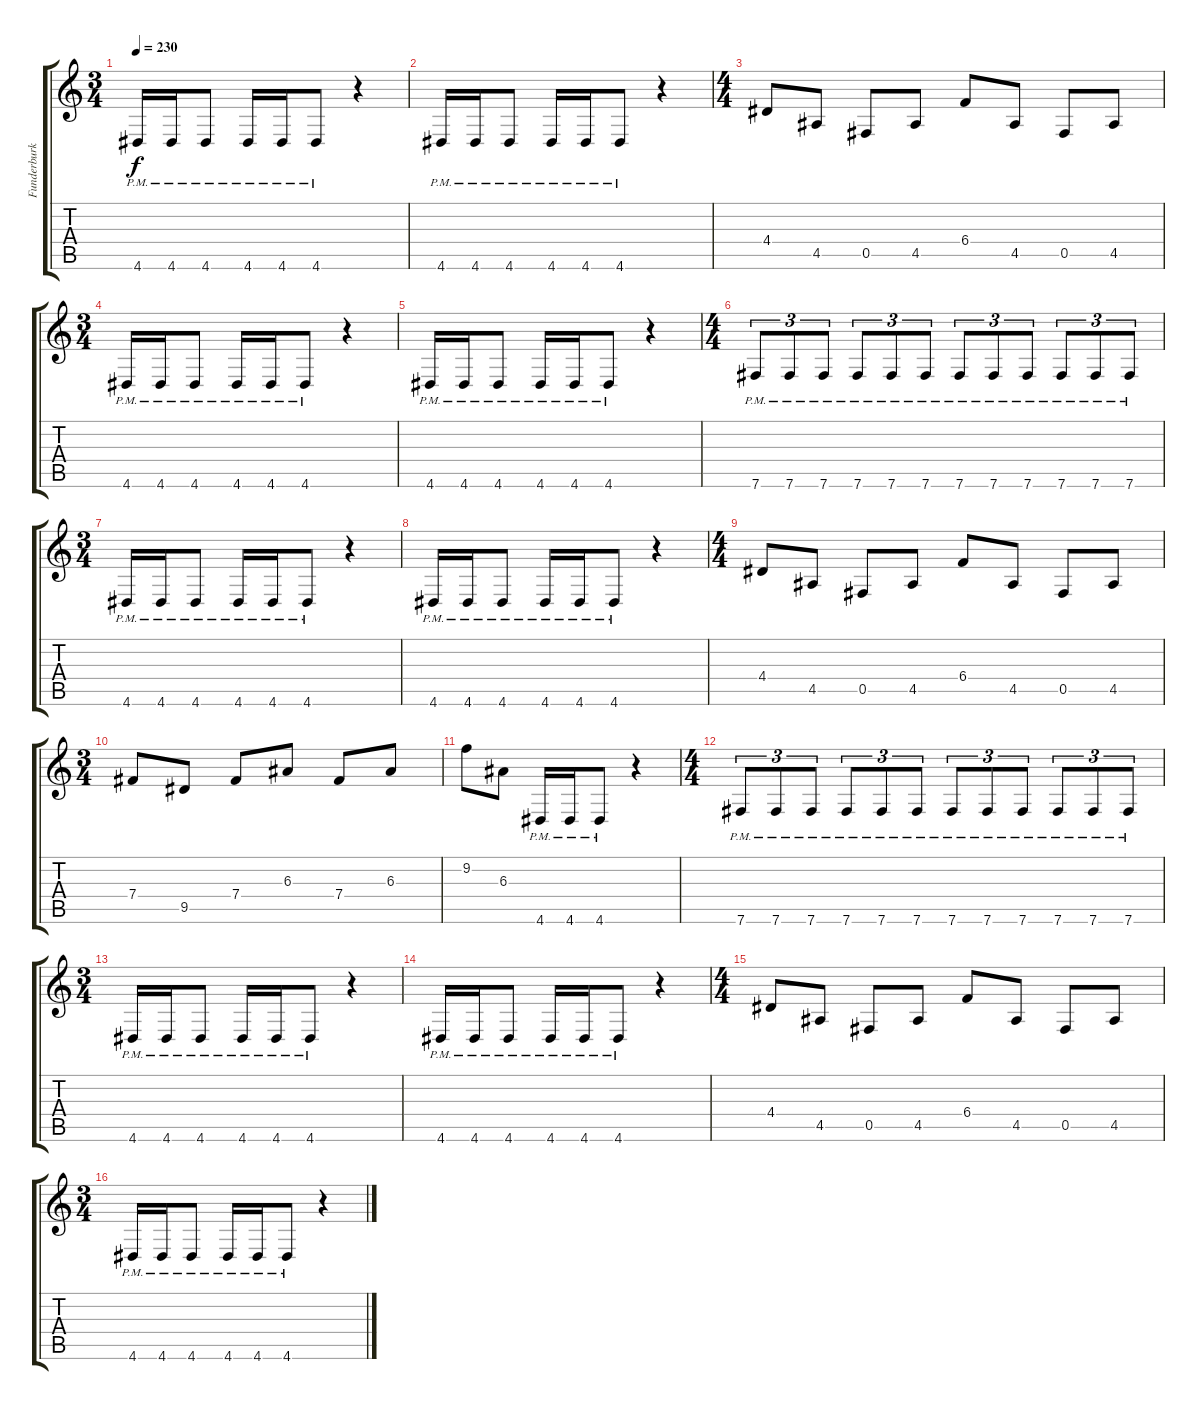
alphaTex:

\track ("Funderburk Rhythm" "Funderburk") {instrument overdrivenguitar}
\staff {score tabs}
\tuning (Db4 Ab3 E3 B2 Gb2 B1) {hide}
\ts (3 4)
\tempo 230
\clef g2
\ks c
4.6{pm}.16{dy f} 4.6{pm}.16 4.6{pm}.8 4.6{pm}.16 4.6{pm}.16 4.6{pm}.8 r.4 |
4.6{pm}.16 4.6{pm}.16 4.6{pm}.8 4.6{pm}.16 4.6{pm}.16 4.6{pm}.8 r.4 |
\ts (4 4)
4.4.8 4.5.8 0.5.8 4.5.8 6.4.8 4.5.8 0.5.8 4.5.8 |
\ts (3 4)
4.6{pm}.16 4.6{pm}.16 4.6{pm}.8 4.6{pm}.16 4.6{pm}.16 4.6{pm}.8 r.4 |
4.6{pm}.16 4.6{pm}.16 4.6{pm}.8 4.6{pm}.16 4.6{pm}.16 4.6{pm}.8 r.4 |
\ts (4 4)
7.6{pm}.8{tu (3 2)} 7.6{pm}.8{tu (3 2)} 7.6{pm}.8{tu (3 2)} 7.6{pm}.8{tu (3 2)} 7.6{pm}.8{tu (3 2)} 7.6{pm}.8{tu (3 2)} 7.6{pm}.8{tu (3 2)} 7.6{pm}.8{tu (3 2)} 7.6{pm}.8{tu (3 2)} 7.6{pm}.8{tu (3 2)} 7.6{pm}.8{tu (3 2)} 7.6{pm}.8{tu (3 2)} |
\ts (3 4)
4.6{pm}.16 4.6{pm}.16 4.6{pm}.8 4.6{pm}.16 4.6{pm}.16 4.6{pm}.8 r.4 |
4.6{pm}.16 4.6{pm}.16 4.6{pm}.8 4.6{pm}.16 4.6{pm}.16 4.6{pm}.8 r.4 |
\ts (4 4)
4.4.8 4.5.8 0.5.8 4.5.8 6.4.8 4.5.8 0.5.8 4.5.8 |
\ts (3 4)
7.4.8 9.5.8 7.4.8 6.3.8 7.4.8 6.3.8 |
9.2.8 6.3.8 4.6{pm}.16 4.6{pm}.16 4.6{pm}.8 r.4 |
\ts (4 4)
7.6{pm}.8{tu (3 2)} 7.6{pm}.8{tu (3 2)} 7.6{pm}.8{tu (3 2)} 7.6{pm}.8{tu (3 2)} 7.6{pm}.8{tu (3 2)} 7.6{pm}.8{tu (3 2)} 7.6{pm}.8{tu (3 2)} 7.6{pm}.8{tu (3 2)} 7.6{pm}.8{tu (3 2)} 7.6{pm}.8{tu (3 2)} 7.6{pm}.8{tu (3 2)} 7.6{pm}.8{tu (3 2)} |
\ts (3 4)
4.6{pm}.16 4.6{pm}.16 4.6{pm}.8 4.6{pm}.16 4.6{pm}.16 4.6{pm}.8 r.4 |
4.6{pm}.16 4.6{pm}.16 4.6{pm}.8 4.6{pm}.16 4.6{pm}.16 4.6{pm}.8 r.4 |
\ts (4 4)
4.4.8 4.5.8 0.5.8 4.5.8 6.4.8 4.5.8 0.5.8 4.5.8 |
\ts (3 4)
4.6{pm}.16 4.6{pm}.16 4.6{pm}.8 4.6{pm}.16 4.6{pm}.16 4.6{pm}.8 r.4
